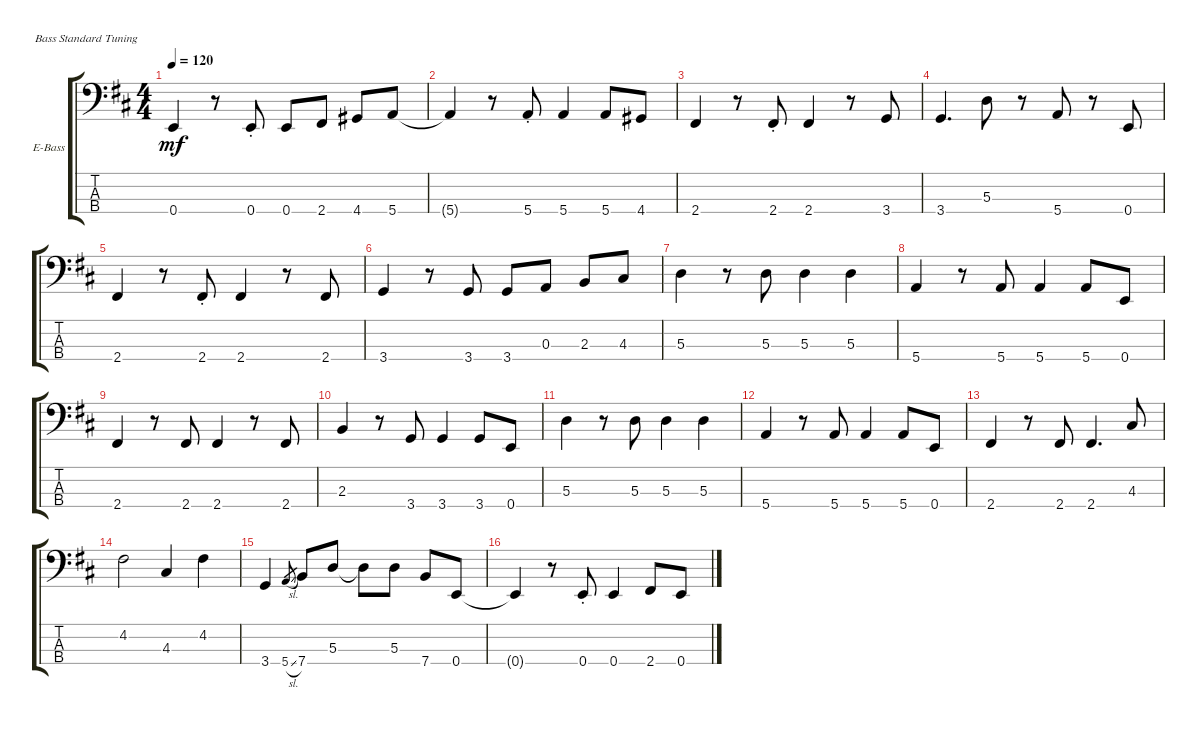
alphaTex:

\defaultSystemsLayout 4
\bracketExtendMode groupsimilarinstruments
\firstSystemTrackNameOrientation horizontal
\otherSystemsTrackNameOrientation horizontal
\track ("Electric Bass" "E-Bass") {instrument electricbassfinger}
\staff {score tabs}
\tuning (G2 D2 A1 E1)
\ts (4 4)
\tempo 120
\clef f4
\ks d
0.4.4{dy mf} r.8 0.4{st}.8 0.4.8 2.4.8 4.4.8 5.4.8 |
5.4{t}.4 r.8 5.4{st}.8 5.4.4 5.4.8 4.4.8 |
2.4.4 r.8 2.4{st}.8 2.4.4 r.8 3.4.8 |
3.4.4{d} 5.3.8 r.8 5.4.8 r.8 0.4.8 |
2.4.4 r.8 2.4{st}.8 2.4.4 r.8 2.4.8 |
3.4.4 r.8 3.4.8 3.4.8 0.3.8 2.3.8 4.3.8 |
5.3.4 r.8 5.3.8 5.3.4 5.3.4 |
5.4.4 r.8 5.4.8 5.4.4 5.4.8 0.4.8 |
2.4.4 r.8 2.4.8 2.4.4 r.8 2.4.8 |
2.3.4 r.8 3.4.8 3.4.4 3.4.8 0.4.8 |
5.3.4 r.8 5.3.8 5.3.4 5.3.4 |
5.4.4 r.8 5.4.8 5.4.4 5.4.8 0.4.8 |
2.4.4 r.8 2.4.8 2.4.4{d} 4.3.8 |
4.2.2 4.3.4 4.2.4 |
3.4.4 5.4{sl}.8{gr} 7.4.8 5.3.8 5.3{t}.8 5.3.8 7.4.8 0.4.8 |
0.4{t}.4 r.8 0.4{st}.8 0.4.4 2.4.8 0.4.8
